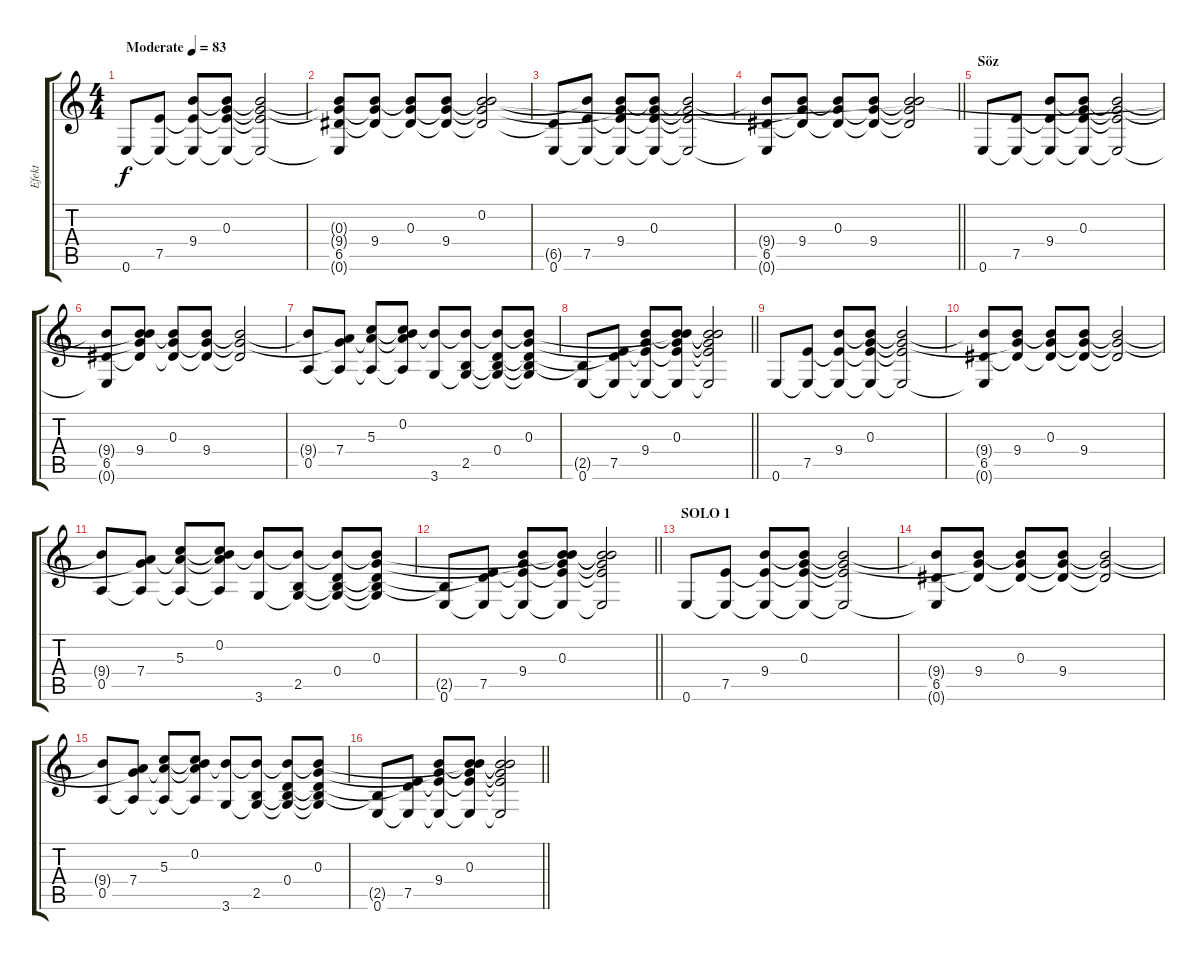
\track ("Efekt" "Efekt") {instrument acousticguitarsteel}
\staff {score tabs}
\tuning (E4 B3 G3 D3 A2 E2) {hide}
\ts (4 4)
\tempo (83 "Moderate")
\clef g2
\ks c
0.6.8{dy f instrument acousticguitarsteel} (7.5 0.6{t}).8 (9.4 7.5{t} 0.6{t}).8 (0.3 9.4{t} 7.5{t} 0.6{t}).8 (0.3{t} 9.4{t} 7.5{t} 0.6{t}).2 |
(0.3{t} 9.4{t} 6.5 0.6{t}).8 (0.3{t} 9.4 6.5{t}).8 (0.3 9.4{t} 6.5{t}).8 (0.3{t} 9.4 6.5{t}).8 (0.2 0.3{t} 9.4{t} 6.5{t}).2 |
(6.5{t} 0.6).8 (9.4{t} 7.5 0.6{t}).8 (0.3{t} 9.4 7.5{t} 0.6{t}).8 (0.3 9.4{t} 7.5{t} 0.6{t}).8 (0.3{t} 9.4{t} 7.5{t} 0.6{t}).2 |
\barLineRight lightlight
(9.4{t} 6.5 0.6{t}).8 (0.3{t} 9.4 6.5{t}).8 (0.3 9.4{t} 6.5{t}).8 (0.3{t} 9.4 6.5{t}).8 (0.2{t} 0.3{t} 9.4{t} 6.5{t}).2 |
\section ("" "Söz")
0.6.8 (7.5 0.6{t}).8 (9.4 7.5{t} 0.6{t}).8 (0.3 9.4{t} 7.5{t} 0.6{t}).8 (0.3{t} 9.4{t} 7.5{t} 0.6{t}).2 |
(9.4{t} 6.5 0.6{t}).8 (0.2{t} 0.3{t} 9.4 6.5{t}).8 (0.3 9.4{t} 6.5{t}).8 (0.3{t} 9.4 6.5{t}).8 (0.3{t} 9.4{t} 6.5{t}).2 |
(9.4{t} 0.5).8 (0.3{t} 7.4 0.5{t}).8 (5.3 7.4{t} 0.5{t}).8 (0.2 5.3{t} 7.4{t} 0.5{t}).8 (0.2{t} 3.6).8 (0.2{t} 2.5 3.6{t}).8 (0.2{t} 0.4 2.5{t} 3.6{t}).8 (0.2{t} 0.3 0.4{t} 2.5{t} 3.6{t}).8 |
\barLineRight lightlight
(2.5{t} 0.6).8 (0.4{t} 7.5 0.6{t}).8 (0.3{t} 9.4 7.5{t} 0.6{t}).8 (0.2{t} 0.3 9.4{t} 7.5{t} 0.6{t}).8 (0.2{t} 0.3{t} 9.4{t} 7.5{t} 0.6{t}).2 |
0.6.8 (7.5 0.6{t}).8 (9.4 7.5{t} 0.6{t}).8 (0.3 9.4{t} 7.5{t} 0.6{t}).8 (0.3{t} 9.4{t} 7.5{t} 0.6{t}).2 |
(9.4{t} 6.5 0.6{t}).8 (0.3{t} 9.4 6.5{t}).8 (0.3 9.4{t} 6.5{t}).8 (0.3{t} 9.4 6.5{t}).8 (0.3{t} 9.4{t} 6.5{t}).2 |
(9.4{t} 0.5).8 (0.3{t} 7.4 0.5{t}).8 (5.3 7.4{t} 0.5{t}).8 (0.2 5.3{t} 7.4{t} 0.5{t}).8 (0.2{t} 3.6).8 (0.2{t} 2.5 3.6{t}).8 (0.2{t} 0.4 2.5{t} 3.6{t}).8 (0.2{t} 0.3 0.4{t} 2.5{t} 3.6{t}).8 |
\barLineRight lightlight
(2.5{t} 0.6).8 (0.4{t} 7.5 0.6{t}).8 (0.3{t} 9.4 7.5{t} 0.6{t}).8 (0.2{t} 0.3 9.4{t} 7.5{t} 0.6{t}).8 (0.2{t} 0.3{t} 9.4{t} 7.5{t} 0.6{t}).2 |
\section ("" "SOLO 1")
0.6.8 (7.5 0.6{t}).8 (9.4 7.5{t} 0.6{t}).8 (0.3 9.4{t} 7.5{t} 0.6{t}).8 (0.3{t} 9.4{t} 7.5{t} 0.6{t}).2 |
(9.4{t} 6.5 0.6{t}).8 (0.3{t} 9.4 6.5{t}).8 (0.3 9.4{t} 6.5{t}).8 (0.3{t} 9.4 6.5{t}).8 (0.3{t} 9.4{t} 6.5{t}).2 |
(9.4{t} 0.5).8 (0.3{t} 7.4 0.5{t}).8 (5.3 7.4{t} 0.5{t}).8 (0.2 5.3{t} 7.4{t} 0.5{t}).8 (0.2{t} 3.6).8 (0.2{t} 2.5 3.6{t}).8 (0.2{t} 0.4 2.5{t} 3.6{t}).8 (0.2{t} 0.3 0.4{t} 2.5{t} 3.6{t}).8 |
\barLineRight lightlight
(2.5{t} 0.6).8 (0.4{t} 7.5 0.6{t}).8 (0.3{t} 9.4 7.5{t} 0.6{t}).8 (0.2{t} 0.3 9.4{t} 7.5{t} 0.6{t}).8 (0.2{t} 0.3{t} 9.4{t} 7.5{t} 0.6{t}).2
